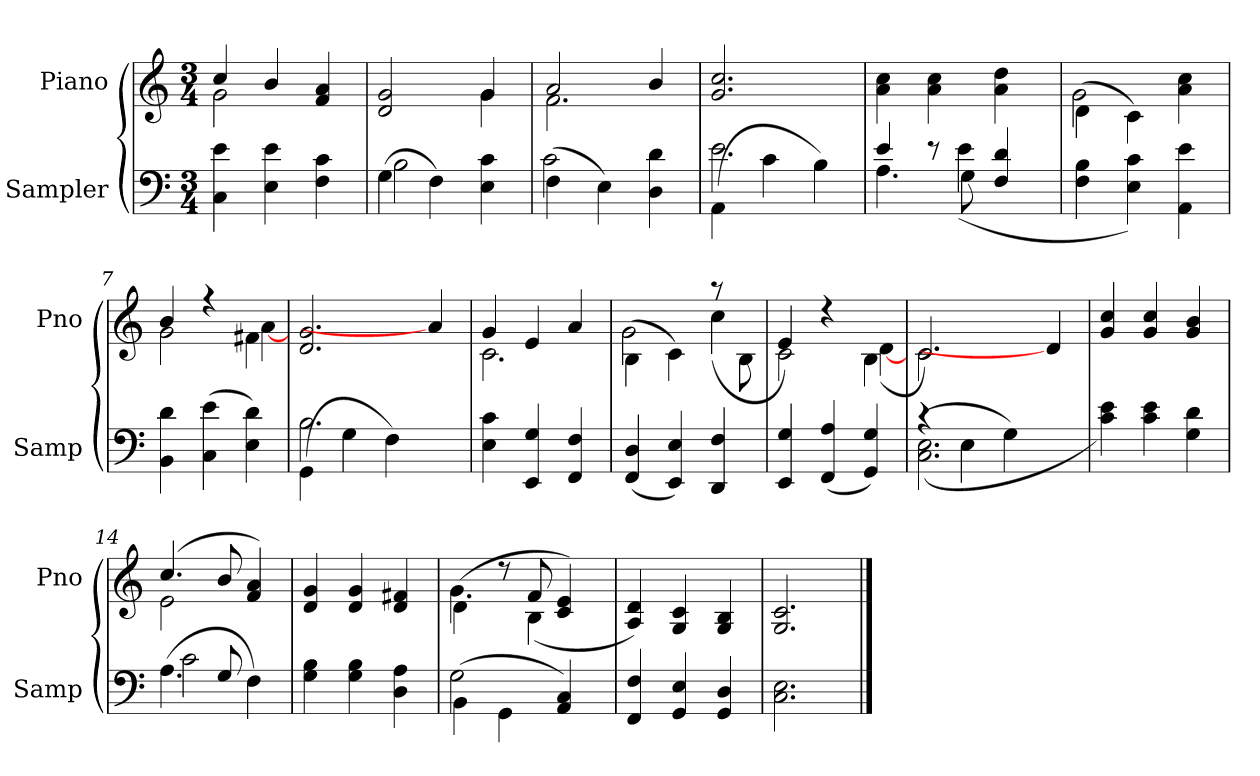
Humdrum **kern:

**kern	**kern
*part2	*part1
*staff2	*staff1
*I"Sampler	*I"Piano
*I'Samp	*I'Pno
*clefF4	*clefG2
*M3/4	*M3/4
=1	=1
*	*^
4C 4e	4cc/	2g
4E 4e	4b/	.
4F 4c	4f 4a	4ryy
=2	=2	=2
*^	*	*
(4G\	2B	2d 2g	2ryy
4F\)	.	.	.
4E 4c	4ryy	4g/	4g
=3	=3	=3	=3
(4F\	2c	2a/	2.f
4E\)	.	.	.
4D 4d	4ryy	4b/	.
*	*	*v	*v
=4	=4	=4
(4AA\	2.e	2.g 2.cc
4c\	.	.
4B\)	.	.
=5	=5	=5
4e/	4.A	4a 4cc
8r	.	4a 4cc
8G\	(4e	.
4F 4d	.	4a 4dd
.	8ryy	.
*v	*v	*
=6	=6
*	*^
4F 4B	(4d\	2g
4E 4c)	4c\)	.
4AA 4e	4a 4cc	4ryy
=7	=7	=7
4BB 4d	4b/	2g
(4C 4e	4r	.
4E 4d)	4f#X\	[4a
*	*v	*v
=8	=8
*^	*
(4GG\	2.B	2.d 2.g
4G\	.	.
4F\)	.	.
4ryy	4ryy	4a]
*v	*v	*
=9	=9
*	*^
4E 4c	4g/	2.c
4EE 4G	4e/	.
4FF 4F	4a/	.
=10	=10	=10
(4FF 4D	(4B\	2g
4EE 4E)	4c\)	.
4DD 4F	8r	(4cc
.	8B\	.
=11	=11	=11
4EE 4G	4e/)	2c
(4FF 4A	4r	.
4GG 4G)	4B\	([4d
=12	=12	=12
*^	*	*
(4r	(2.C 2.E	2.c/)	2.c
4E\	.	.	.
4G\)	.	.	.
4ryy	4ryy	4ryy	4d]
*v	*v	*	*
*	*v	*v
=13	=13
4c 4e)	4g 4cc
4c 4e	4g 4cc
4G 4d	4g 4b
=14	=14
*^	*^
(4.A\	2c	(4.cc/	2e
8G	.	8b/	.
4F)	4ryy	4f 4a)	4ryy
*v	*v	*	*
*	*v	*v
=15	=15
4G 4B	4d 4g
4G 4B	4d 4g
4D 4A	4d 4f#X
=16	=16
*^	*^
(4BB\	2G	(4d\	4.g
4GG\	.	8r	.
.	.	8f/	(4B
4AA 4C)	4ryy	4c 4e)	.
.	.	.	8ryy
*v	*v	*	*
*	*v	*v
=17	=17
4FF 4F	4A 4d)
4GG 4E	4G 4c
4GG 4D	4G 4B
=18	=18
2.C 2.E	2.G 2.c
==	==
*-	*-
